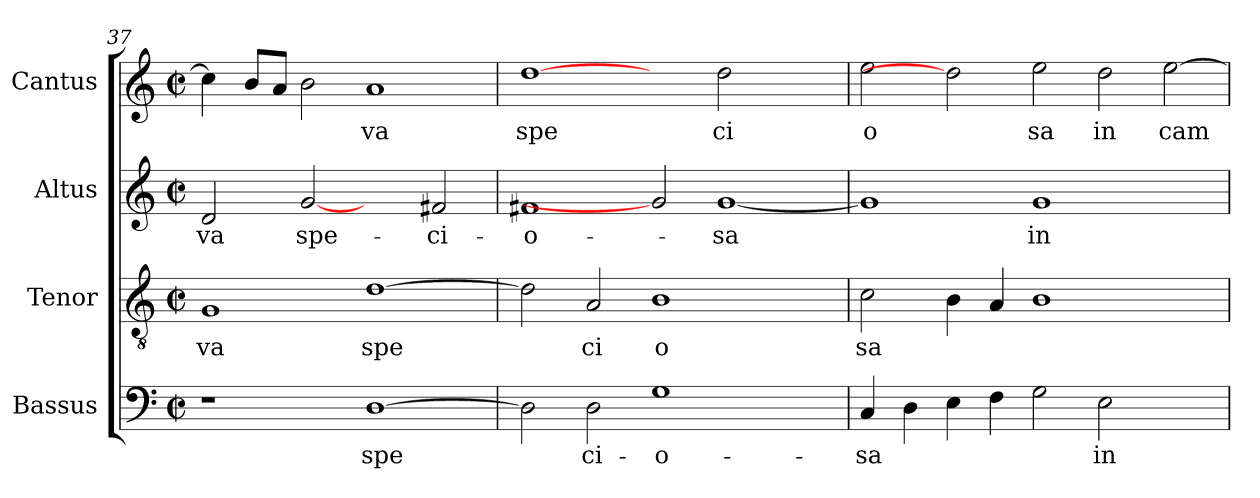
**kern	**text	**kern	**text	**kern	**text	**kern	**text
*part4	*part4	*part3	*part3	*part2	*part2	*part1	*part1
*staff4	*staff4	*staff3	*staff3	*staff2	*staff2	*staff1	*staff1
*I"Bassus	*	*I"Tenor	*	*I"Altus	*	*I"Cantus	*
!!LO:PB:g=z
*clefF4	*	*clefGv2	*	*clefG2	*	*clefG2	*
*k[]	*	*k[]	*	*k[]	*	*k[]	*
*C:	*	*C:	*	*C:	*	*C:	*
*M2/2	*	*M2/2	*	*M2/2	*	*M2/2	*
*met(c|)	*	*met(c|)	*	*met(c|)	*	*met(c|)	*
=37	=37	=37	=37	=37	=37	=37	=37
!	!	!	!LO:LY:b	!	!LO:LY:b:cj	!	!LO:LY:b
1r	.	1G	-va	2d/	va	4cc\]	.
!	!	!	!	!	!	!	!LO:LY:b
.	.	.	.	.	.	8b/L	.
!	!	!	!	!	!	!	!LO:LY:b
.	.	.	.	.	.	8a/J	.
!	!	!	!	!	!LO:LY:b:cj	!	!LO:LY:b
.	.	.	.	[2g	spe-	2b\	.
!	!LO:LY:b	!	!LO:LY:b	!	!	!	!LO:LY:b
[>1D	spe-	[>1d	spe	2ryy	.	1a	va
!	!	!	!	!	!LO:LY:b:cj	!	!
.	.	.	.	2f#X/	-ci-	.	.
=38	=38	=38	=38	=38	=38	=38	=38
!	!LO:LY:b	!	!LO:LY:b	!	!LO:LY:b:cj	!	!LO:LY:b
2D\]	--	2d\]	.	1f#X	-o-	[1dd	spe
!	!LO:LY:b	!	!LO:LY:b	!	!	!	!
2D\	-ci-	2A/	ci	.	.	.	.
!	!LO:LY:b	!	!LO:LY:b	!	!	!	!
1G	-o-	1B	o	2g]	.	2ryy	.
!	!	!	!	!	!LO:LY:b:cj	!	!LO:LY:b
.	.	.	.	[<1g	-sa	2dd\	ci
2ryy	.	2ryy	.	.	.	2ryy	.
=39	=39	=39	=39	=39	=39	=39	=39
!	!LO:LY:b	!	!LO:LY:b	!	!LO:LY:b:cj	!	!LO:LY:b
4C/	-sa	2c\	sa	1g]	.	2ee\	o
!	!LO:LY:b	!	!	!	!	!	!
4D\	.	.	.	.	.	.	.
!	!LO:LY:b	!	!LO:LY:b	!	!	!	!
4E\	.	4B\	.	.	.	2dd]	.
!	!LO:LY:b	!	!LO:LY:b	!	!	!	!
4F\	.	4A/	.	.	.	.	.
!	!LO:LY:b	!	!LO:LY:b	!	!LO:LY:b:cj	!	!LO:LY:b
2G\	.	1B	.	1g	in	2ee\	sa
!	!LO:LY:b	!	!	!	!	!	!LO:LY:b
2E\	in	.	.	.	.	2dd\	in
!	!	!	!	!	!	!	!LO:LY:b
2ryy	.	2ryy	.	2ryy	.	[>2ee\	cam
=	=	=	=	=	=	=	=
*-	*-	*-	*-	*-	*-	*-	*-
